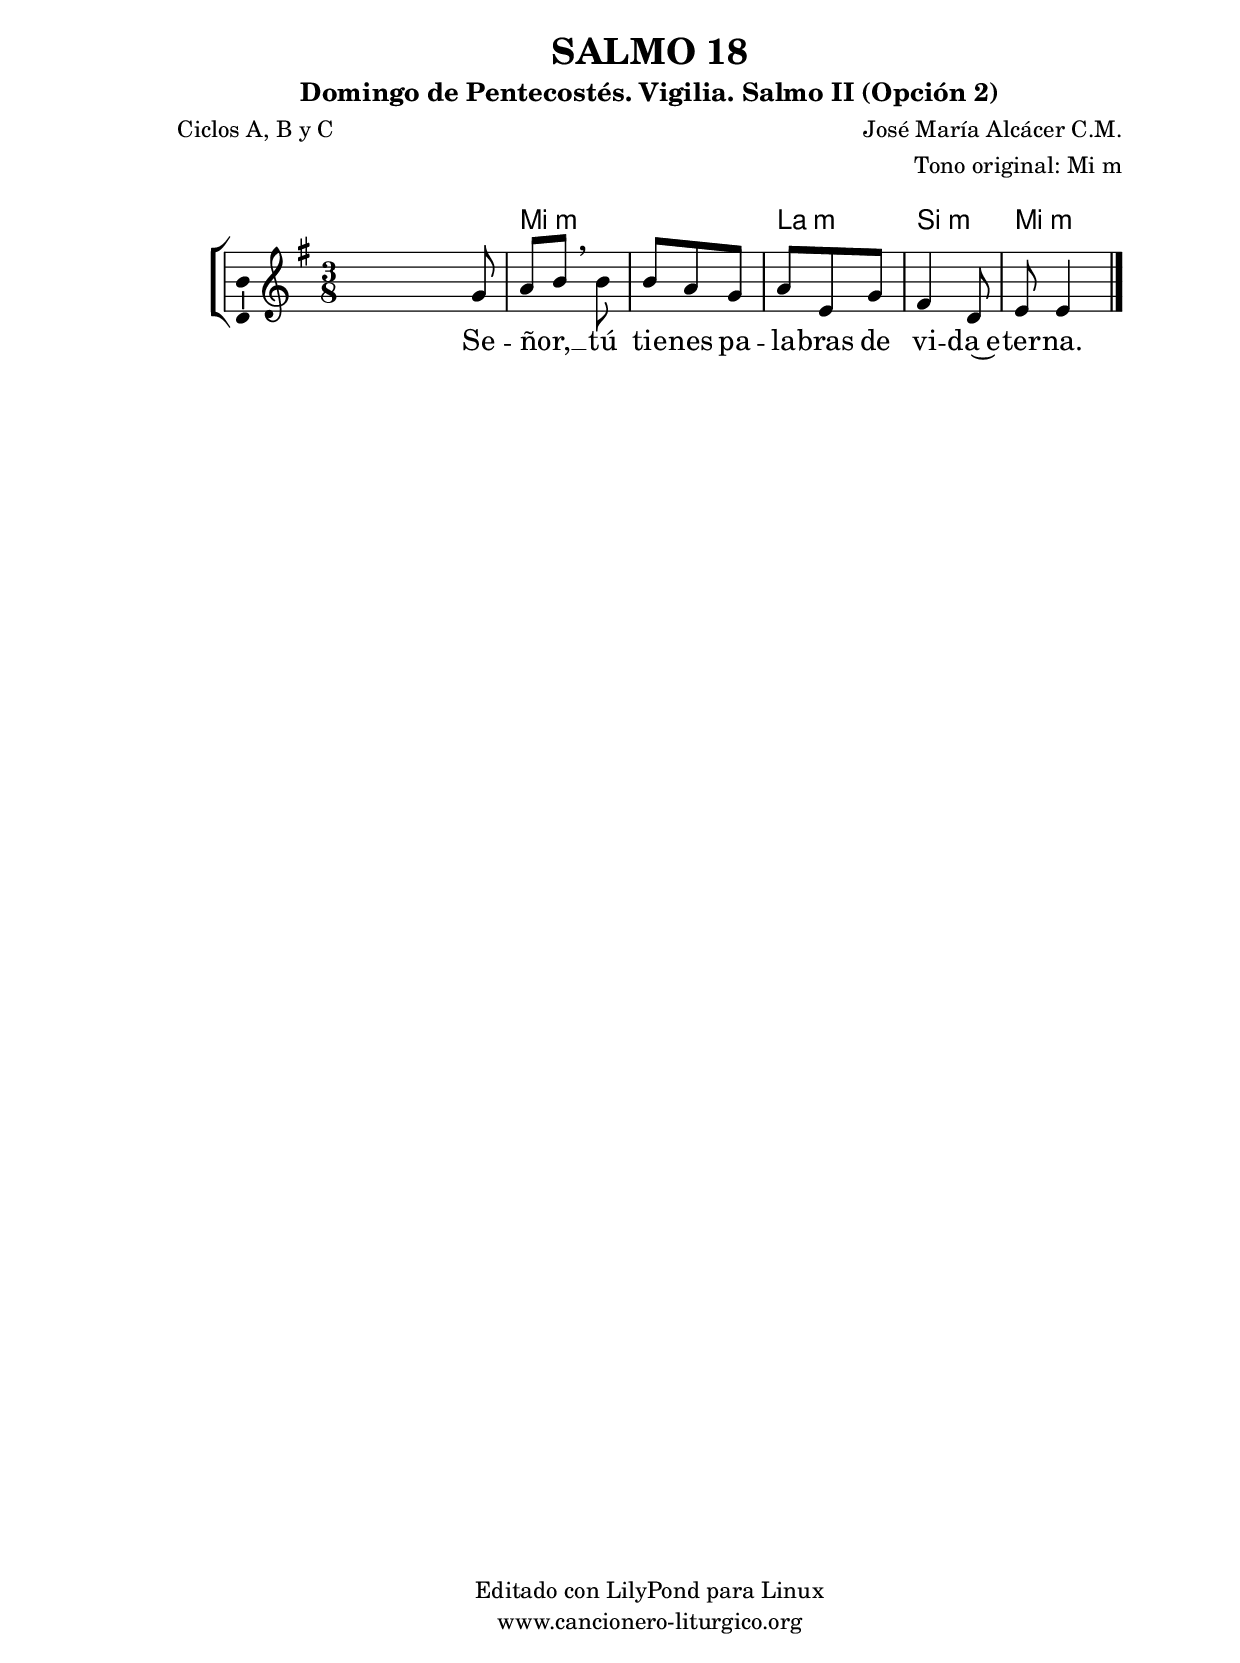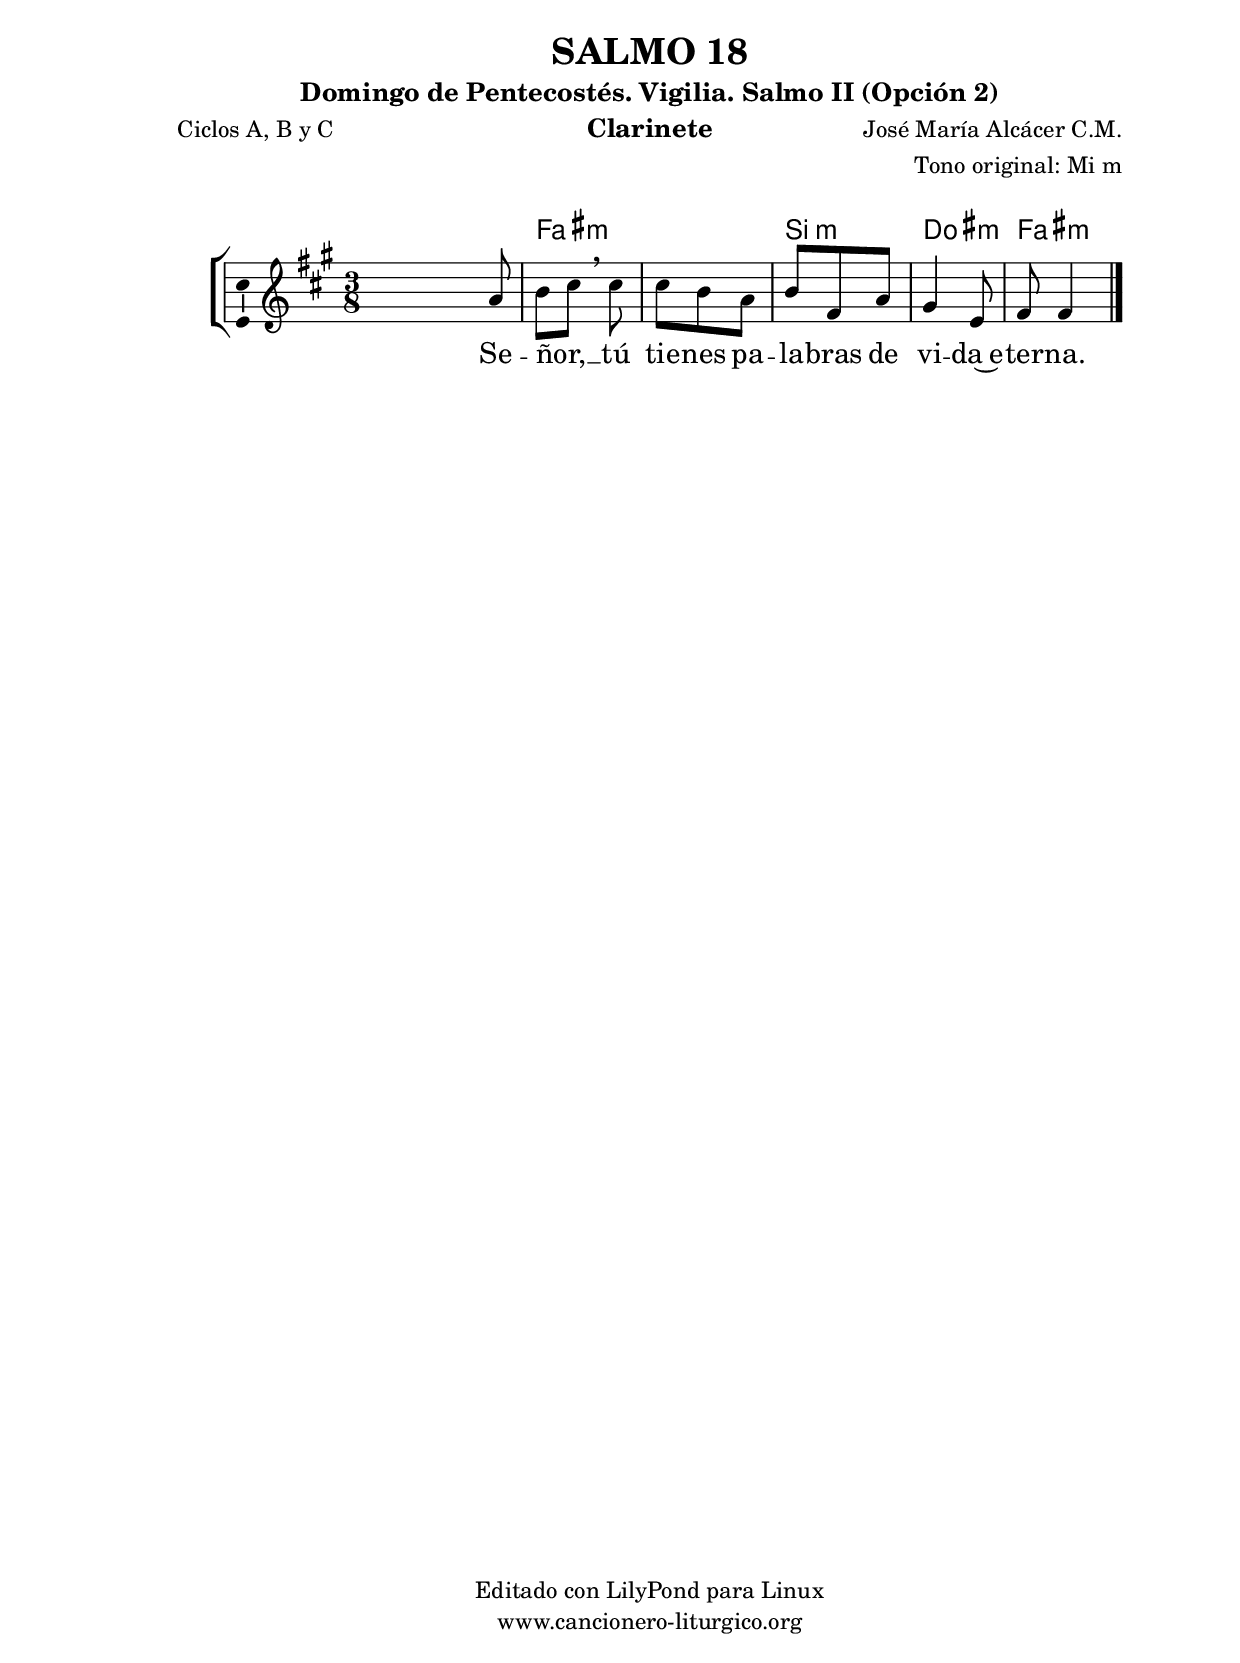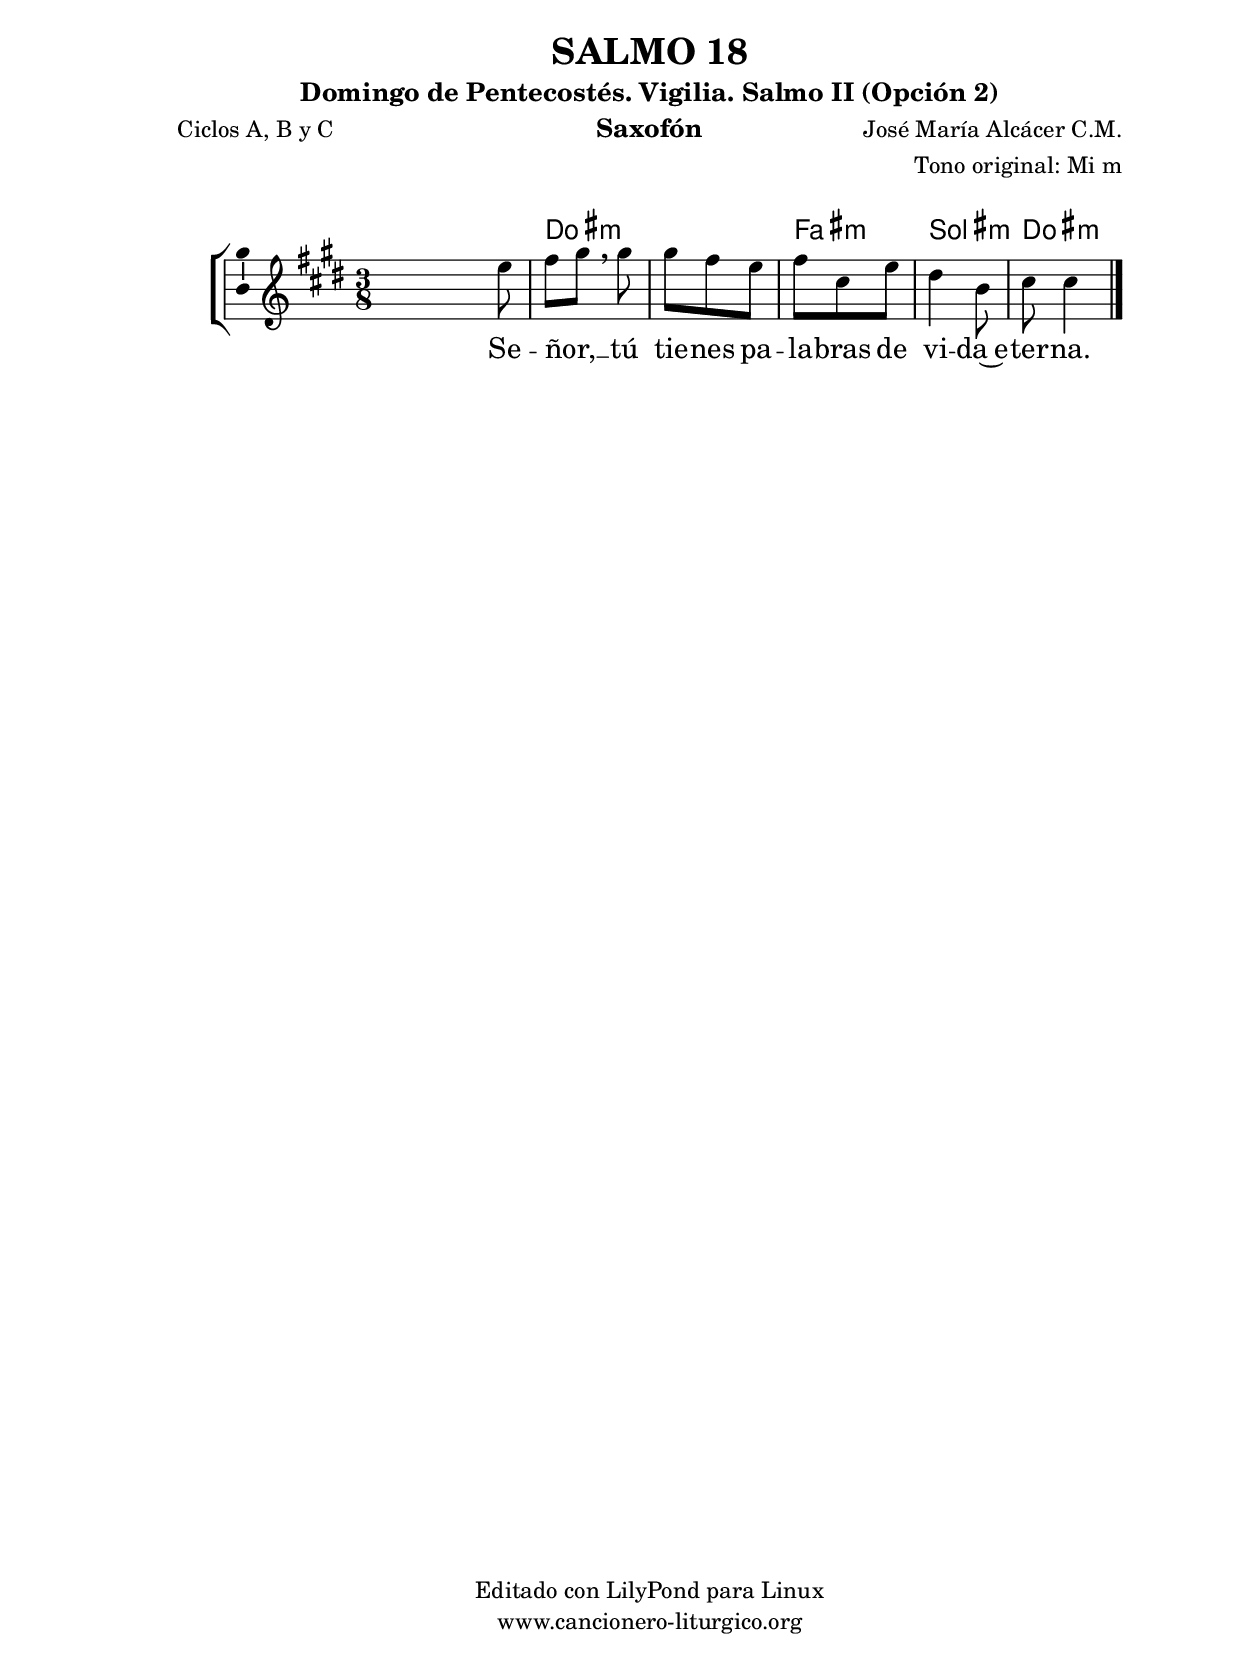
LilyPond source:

%
%para convertir .midi en .wav:
%timidity filename.midi -Ow -o finename.wav
%
%
%Para convertir de .wav a .mp3:
%lame -h -m j filename.wav
%
%
%para escuchar el midi:
%timidity nombrefichero.midi
%


%versión de lilypond para la que se ha escrito esta partitura:
\version "2.16.0"

	%Tamaño papel
	#(set-default-paper-size "a4")
	%Tamaño partitura
	#(set-global-staff-size 20)
	%No responde al pulsar sobre una nota
	#(ly:set-option 'point-and-click #f)

%parámetros del encabezamiento:
\header {
	title = "SALMO 18"
	subtitle = "Domingo de Pentecostés. Vigilia. Salmo II (Opción 2)"
	composer = "José María Alcácer C.M."
	poet = "Ciclos A, B y C"
	meter = ""
	arranger = "Tono original: Mi m"
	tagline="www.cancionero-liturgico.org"
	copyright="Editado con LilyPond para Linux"
	}

%parámetros asociados al papel:
\paper  {
	oddHeaderMarkup = \markup {\fill-line { \on-the-fly #not-first-page \fromproperty #'header:title \on-the-fly #not-first-page \fromproperty #'header:composer }}
	evenHeaderMarkup = \markup {\fill-line { \fromproperty #'header:composer \fromproperty #'header:title }}
	#(set-paper-size "a4")
	print-page-number = ##f
	first-page-number = 1
	print-first-page-number = ##f
%	head-separation = 3.0 \cm
	top-margin = 2.0 \cm
	bottom-margin = 0.5\cm
%%%	bottom-margin = -1.0\cm
	left-margin = 3.0 \cm
	line-width = 16.0 \cm 
	indent = 8\mm
	interscoreline = 2.\mm
	between-system-space = 15\mm
%	para que las partituras no llenen la hoja:
	ragged-bottom = ##t
%	idem para la última hoja:
	ragged-last-bottom = ##f
%	para que las partituras llenen el ancho del papel:
	ragged-last = ##f
	after-title-space = 2.5 \cm
%page-count=1
%system-count=8

	%Flexible Vertical Spacing
%	markup-markup-spacing =
%	#'((basic-distance . 15) (minimum-distance . 15) (padding . 3))
	markup-system-spacing =
	#'((basic-distance . 15) (minimum-distance . 15) (padding . 3))
	system-system-spacing =
	#'((basic-distance . 15) (minimum-distance . 15) (padding . 3))
	score-system-spacing =
	#'((basic-distance . 15) (minimum-distance . 15) (padding . 5))
%	top-system-spacing = % header
%	#'((basic-distance . 8) (minimum-distance . 0) (padding . 3))
%	top-markup-spacing =
%	#'((basic-distance . 20) (minimum-distance . 20) (padding . 3))
	last-bottom-spacing = % footer
	#'((basic-distance . 5) (minimum-distance . 5) (padding . 3))
%	score-markup-spacing =
%	#'((basic-distance . 16) (minimum-distance . 13) (padding . 3))

	}


%parámetros que afectan a toda la partitura:
global =  {
	%clave de sol (G):
	\clef G
	%armadura:
%	\transpose c a
	\key e \minor
	\tempo 8=120
	\set Score.tempoHideNote = ##t
	}


acordes = {
	\italianChords
	\chordmode {
%	\transpose c a
{

s4.
e4.:m e:m a:m b:m e:m

	}
	}
}

melodia = 
%\transpose c a
{
	\relative c''{
	\time 3/8

s4 g8
a8 b \breathe b
b8 a g
a8 e g
fis4 d8
e8 e4

	\bar "|."
	}
	}


texto = \lyricmode {
Se -- ñor, __ _ tú tie -- nes pa -- la -- bras de vi -- da~e -- ter -- na.
	}


acordesStaff = \context ChordNames = acordesStaff <<
	\set chordChanges = ##t
	\acordes
	>>


vozStaff = \context Voice = vozStaff
\with {\consists "Ambitus_engraver"}
<<
%	\set Staff.instrumentName = ""
%	\set Staff.shortInstrumentName = ""
%	\set Staff.midiInstrument = #"clarinet"
%	\set Staff.midiInstrument = #"cello"
%	\set Staff.midiInstrument = #"flute"
	\set Staff.midiInstrument = #"electric guitar (jazz)"
%	\set Staff.midiInstrument = #"english horn"
%	\set Staff.midiInstrument = #"violin"
%	\set Staff.midiInstrument = #"glockenspiel"
	\set Staff.midiMinimumVolume = #0.7
	\set Staff.midiMaximumVolume = #0.9
	\global
	\melodia
	>>


textoStaff = \context Lyrics = textoStaff <<
	\lyricsto vozStaff \texto
	>>

\book {
	\score {
		\context ChoirStaff {
			\override StaffGroup.SystemStartBracket #'collapse-height = #1
			\override Score.SystemStartBar #'collapse-height = #1
			<<
			\acordesStaff
			\vozStaff
			\textoStaff
			>>
			}
		\layout {
	    		\context {
				\Lyrics
				\override LyricText #'font-size = #2
				}
	   		 \context {
				\Score
				%fontSize = #3
				\override StaffSymbol #'staff-space = #(magstep +3)
				%\override Beam #'thickness = #0.55
				%\override SpacingSpanner #'spacing-increment = #1.0
				%\override Slur #'height-limit = #1.5
				}
			}
		}
	\score {
		\unfoldRepeats
		\context ChoirStaff {
			<<
			\acordesStaff
			\vozStaff
			>>
			}
		\midi {
	  		\context {
	  			\Score
				tempoWholesPerMinute = #(ly:make-moment 70 4)
				}
			}
		}
	}

%Partitura para clarinete
#(define output-suffix "C")
\book {
	\header{
		instrument = "Clarinete"
		}
	\score {
		\context ChoirStaff {
			\override StaffGroup.SystemStartBracket #'collapse-height = #1
			\override Score.SystemStartBar #'collapse-height = #1
\transpose c d
			<<
			\acordesStaff
			\vozStaff
			\textoStaff
			>>
			}
		\layout {
	    		\context {
				\Lyrics
				\override LyricText #'font-size = #2
				}
	   		 \context {
				\Score
				%fontSize = #3
				\override StaffSymbol #'staff-space = #(magstep +3)
				%\override Beam #'thickness = #0.55
				%\override SpacingSpanner #'spacing-increment = #1.0
				%\override Slur #'height-limit = #1.5
				}
			}
		}
	}

%Partitura para saxofón
#(define output-suffix "S")
\book {
	\header{
		instrument = "Saxofón"
		}
	\score {
		\context ChoirStaff {
			\override StaffGroup.SystemStartBracket #'collapse-height = #1
			\override Score.SystemStartBar #'collapse-height = #1
\transpose c a
			<<
			\acordesStaff
			\vozStaff
			\textoStaff
			>>
			}
		\layout {
	    		\context {
				\Lyrics
				\override LyricText #'font-size = #2
				}
	   		 \context {
				\Score
				%fontSize = #3
				\override StaffSymbol #'staff-space = #(magstep +3)
				%\override Beam #'thickness = #0.55
				%\override SpacingSpanner #'spacing-increment = #1.0
				%\override Slur #'height-limit = #1.5
				}
			}
		}
	}

